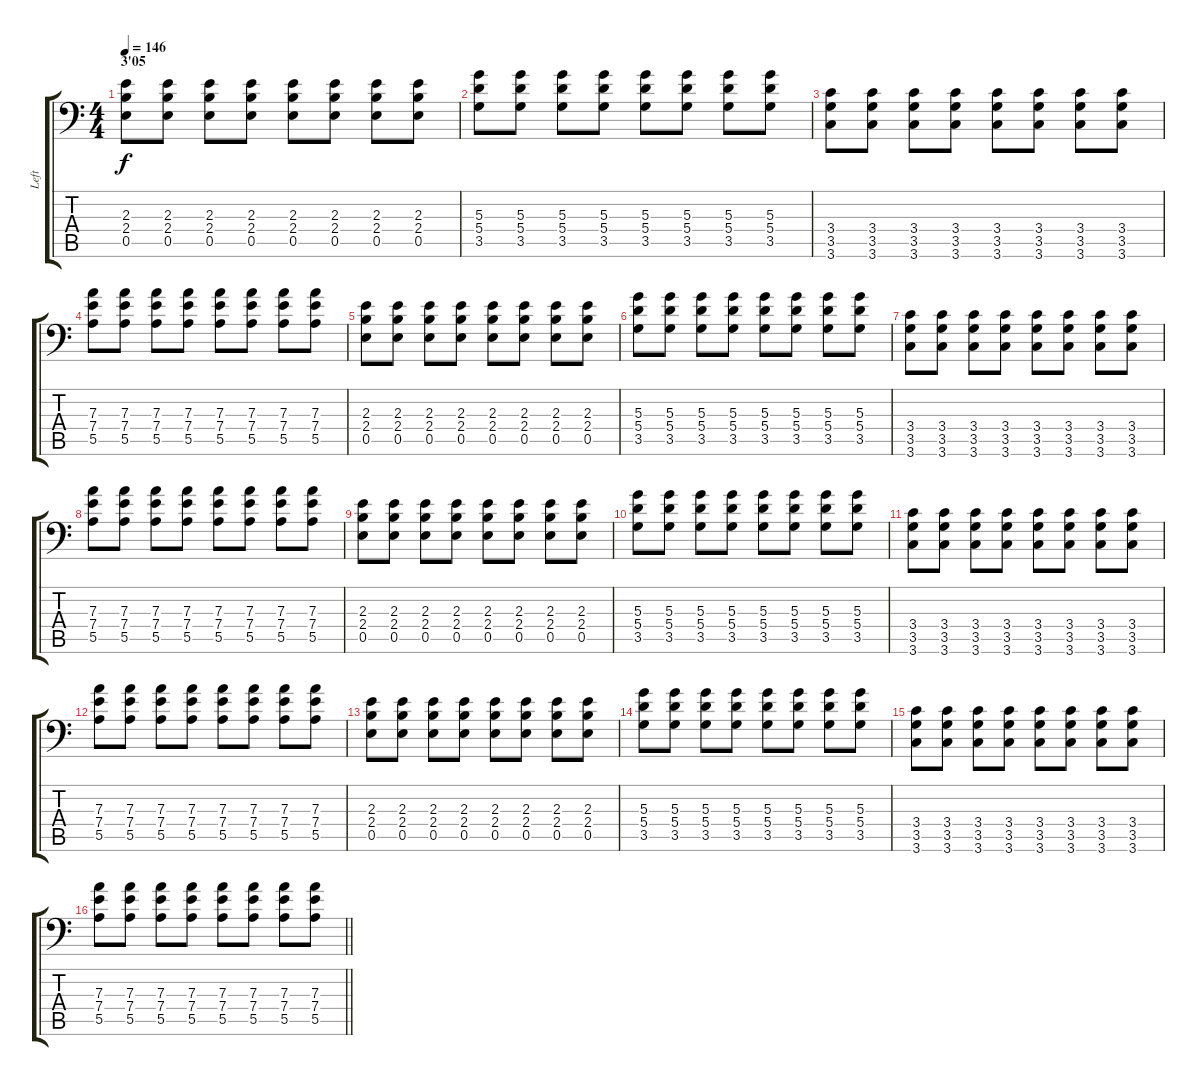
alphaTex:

\track ("Left" "Left") {instrument distortionguitar}
\staff {score tabs}
\tuning (B3 Gb3 D3 A2 E2 A1) {hide}
\ts (4 4)
\section ("" "3'05")
\tempo 146
\clef f4
\ks c
(2.3 2.4 0.5).8{dy f} (2.3 2.4 0.5).8 (2.3 2.4 0.5).8 (2.3 2.4 0.5).8 (2.3 2.4 0.5).8 (2.3 2.4 0.5).8 (2.3 2.4 0.5).8 (2.3 2.4 0.5).8 |
(5.3 5.4 3.5).8 (5.3 5.4 3.5).8 (5.3 5.4 3.5).8 (5.3 5.4 3.5).8 (5.3 5.4 3.5).8 (5.3 5.4 3.5).8 (5.3 5.4 3.5).8 (5.3 5.4 3.5).8 |
(3.4 3.5 3.6).8 (3.4 3.5 3.6).8 (3.4 3.5 3.6).8 (3.4 3.5 3.6).8 (3.4 3.5 3.6).8 (3.4 3.5 3.6).8 (3.4 3.5 3.6).8 (3.4 3.5 3.6).8 |
(7.3 7.4 5.5).8 (7.3 7.4 5.5).8 (7.3 7.4 5.5).8 (7.3 7.4 5.5).8 (7.3 7.4 5.5).8 (7.3 7.4 5.5).8 (7.3 7.4 5.5).8 (7.3 7.4 5.5).8 |
(2.3 2.4 0.5).8 (2.3 2.4 0.5).8 (2.3 2.4 0.5).8 (2.3 2.4 0.5).8 (2.3 2.4 0.5).8 (2.3 2.4 0.5).8 (2.3 2.4 0.5).8 (2.3 2.4 0.5).8 |
(5.3 5.4 3.5).8 (5.3 5.4 3.5).8 (5.3 5.4 3.5).8 (5.3 5.4 3.5).8 (5.3 5.4 3.5).8 (5.3 5.4 3.5).8 (5.3 5.4 3.5).8 (5.3 5.4 3.5).8 |
(3.4 3.5 3.6).8 (3.4 3.5 3.6).8 (3.4 3.5 3.6).8 (3.4 3.5 3.6).8 (3.4 3.5 3.6).8 (3.4 3.5 3.6).8 (3.4 3.5 3.6).8 (3.4 3.5 3.6).8 |
(7.3 7.4 5.5).8 (7.3 7.4 5.5).8 (7.3 7.4 5.5).8 (7.3 7.4 5.5).8 (7.3 7.4 5.5).8 (7.3 7.4 5.5).8 (7.3 7.4 5.5).8 (7.3 7.4 5.5).8 |
(2.3 2.4 0.5).8 (2.3 2.4 0.5).8 (2.3 2.4 0.5).8 (2.3 2.4 0.5).8 (2.3 2.4 0.5).8 (2.3 2.4 0.5).8 (2.3 2.4 0.5).8 (2.3 2.4 0.5).8 |
(5.3 5.4 3.5).8 (5.3 5.4 3.5).8 (5.3 5.4 3.5).8 (5.3 5.4 3.5).8 (5.3 5.4 3.5).8 (5.3 5.4 3.5).8 (5.3 5.4 3.5).8 (5.3 5.4 3.5).8 |
(3.4 3.5 3.6).8 (3.4 3.5 3.6).8 (3.4 3.5 3.6).8 (3.4 3.5 3.6).8 (3.4 3.5 3.6).8 (3.4 3.5 3.6).8 (3.4 3.5 3.6).8 (3.4 3.5 3.6).8 |
(7.3 7.4 5.5).8 (7.3 7.4 5.5).8 (7.3 7.4 5.5).8 (7.3 7.4 5.5).8 (7.3 7.4 5.5).8 (7.3 7.4 5.5).8 (7.3 7.4 5.5).8 (7.3 7.4 5.5).8 |
(2.3 2.4 0.5).8 (2.3 2.4 0.5).8 (2.3 2.4 0.5).8 (2.3 2.4 0.5).8 (2.3 2.4 0.5).8 (2.3 2.4 0.5).8 (2.3 2.4 0.5).8 (2.3 2.4 0.5).8 |
(5.3 5.4 3.5).8 (5.3 5.4 3.5).8 (5.3 5.4 3.5).8 (5.3 5.4 3.5).8 (5.3 5.4 3.5).8 (5.3 5.4 3.5).8 (5.3 5.4 3.5).8 (5.3 5.4 3.5).8 |
(3.4 3.5 3.6).8 (3.4 3.5 3.6).8 (3.4 3.5 3.6).8 (3.4 3.5 3.6).8 (3.4 3.5 3.6).8 (3.4 3.5 3.6).8 (3.4 3.5 3.6).8 (3.4 3.5 3.6).8 |
\barLineRight lightlight
(7.3 7.4 5.5).8 (7.3 7.4 5.5).8 (7.3 7.4 5.5).8 (7.3 7.4 5.5).8 (7.3 7.4 5.5).8 (7.3 7.4 5.5).8 (7.3 7.4 5.5).8 (7.3 7.4 5.5).8
